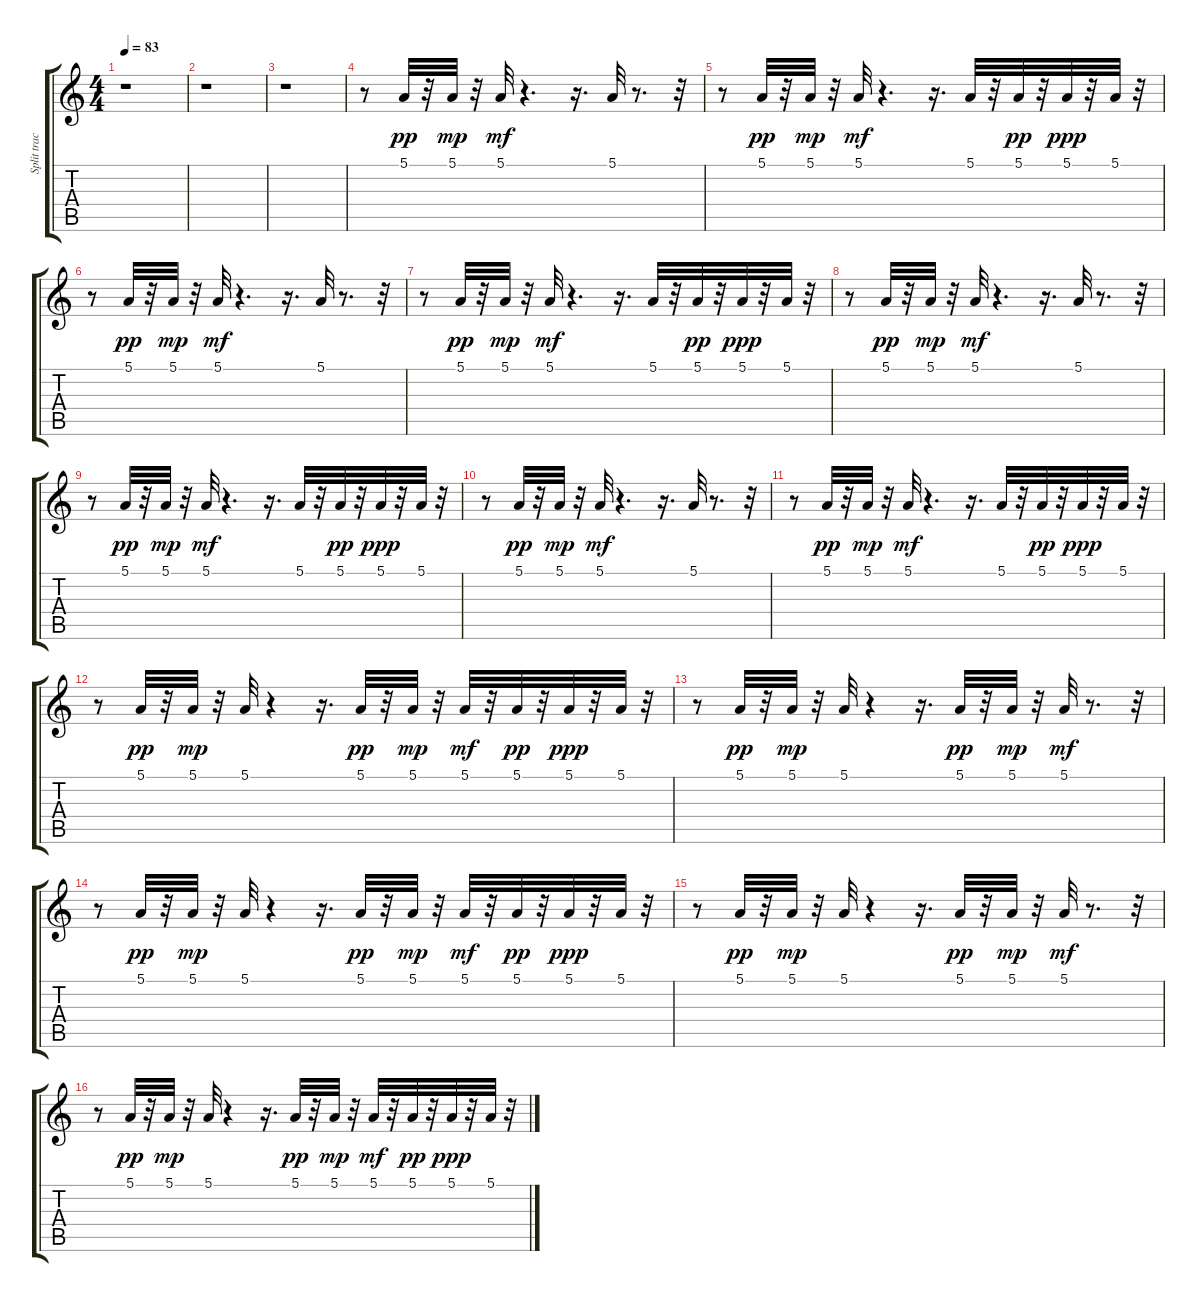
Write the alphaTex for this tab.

\track ("Split track         " "Split trac") {instrument acousticgrandpiano}
\staff {score tabs}
\tuning (E4 B3 G3 D3 A2 E2) {hide}
\ts (4 4)
\tempo 83
\clef g2
\ks c
r.1{dy mp} |
r.1 |
r.1 |
r.8 5.1.32{dy pp} r.32 5.1.32{dy mp} r.32 5.1.32{dy mf} r.4{d} r.16{d} 5.1.32 r.8{d} r.32 |
r.8 5.1.32{dy pp} r.32 5.1.32{dy mp} r.32 5.1.32{dy mf} r.4{d} r.16{d} 5.1.32 r.32 5.1.32{dy pp} r.32 5.1.32{dy ppp} r.32 5.1.32 r.32 |
r.8 5.1.32{dy pp} r.32 5.1.32{dy mp} r.32 5.1.32{dy mf} r.4{d} r.16{d} 5.1.32 r.8{d} r.32 |
r.8 5.1.32{dy pp} r.32 5.1.32{dy mp} r.32 5.1.32{dy mf} r.4{d} r.16{d} 5.1.32 r.32 5.1.32{dy pp} r.32 5.1.32{dy ppp} r.32 5.1.32 r.32 |
r.8 5.1.32{dy pp} r.32 5.1.32{dy mp} r.32 5.1.32{dy mf} r.4{d} r.16{d} 5.1.32 r.8{d} r.32 |
r.8 5.1.32{dy pp} r.32 5.1.32{dy mp} r.32 5.1.32{dy mf} r.4{d} r.16{d} 5.1.32 r.32 5.1.32{dy pp} r.32 5.1.32{dy ppp} r.32 5.1.32 r.32 |
r.8 5.1.32{dy pp} r.32 5.1.32{dy mp} r.32 5.1.32{dy mf} r.4{d} r.16{d} 5.1.32 r.8{d} r.32 |
r.8 5.1.32{dy pp} r.32 5.1.32{dy mp} r.32 5.1.32{dy mf} r.4{d} r.16{d} 5.1.32 r.32 5.1.32{dy pp} r.32 5.1.32{dy ppp} r.32 5.1.32 r.32 |
r.8 5.1.32{dy pp} r.32 5.1.32{dy mp} r.32 5.1.32 r.4 r.16{d} 5.1.32{dy pp} r.32 5.1.32{dy mp} r.32 5.1.32{dy mf} r.32 5.1.32{dy pp} r.32 5.1.32{dy ppp} r.32 5.1.32 r.32 |
r.8 5.1.32{dy pp} r.32 5.1.32{dy mp} r.32 5.1.32 r.4 r.16{d} 5.1.32{dy pp} r.32 5.1.32{dy mp} r.32 5.1.32{dy mf} r.8{d} r.32 |
r.8 5.1.32{dy pp} r.32 5.1.32{dy mp} r.32 5.1.32 r.4 r.16{d} 5.1.32{dy pp} r.32 5.1.32{dy mp} r.32 5.1.32{dy mf} r.32 5.1.32{dy pp} r.32 5.1.32{dy ppp} r.32 5.1.32 r.32 |
r.8 5.1.32{dy pp} r.32 5.1.32{dy mp} r.32 5.1.32 r.4 r.16{d} 5.1.32{dy pp} r.32 5.1.32{dy mp} r.32 5.1.32{dy mf} r.8{d} r.32 |
r.8 5.1.32{dy pp} r.32 5.1.32{dy mp} r.32 5.1.32 r.4 r.16{d} 5.1.32{dy pp} r.32 5.1.32{dy mp} r.32 5.1.32{dy mf} r.32 5.1.32{dy pp} r.32 5.1.32{dy ppp} r.32 5.1.32 r.32
